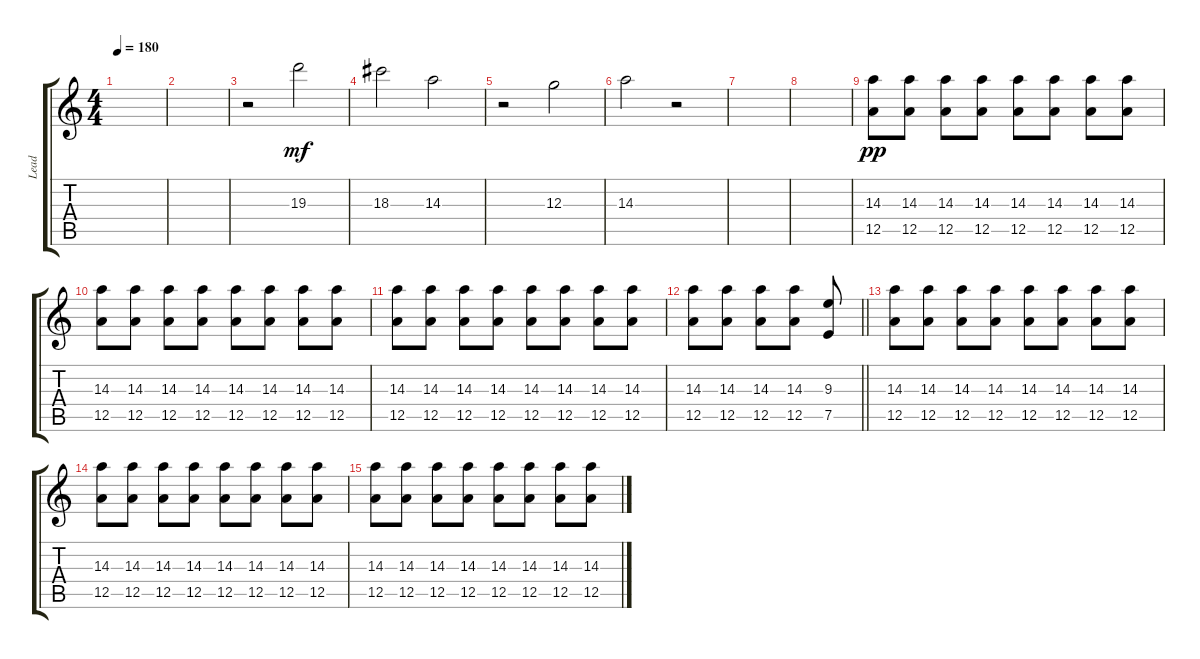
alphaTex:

\track ("Lead" "Lead") {instrument overdrivenguitar}
\staff {score tabs}
\tuning (E4 B3 G3 D3 A2 D2) {hide}
\ts (4 4)
\tempo 180
\clef g2
\ks c
|
|
r.2 19.3.2{dy mf} |
18.3.2 14.3.2 |
r.2 12.3.2 |
14.3.2 r.2 |
|
|
(14.3 12.5).8{dy pp instrument distortionguitar} (14.3 12.5).8 (14.3 12.5).8 (14.3 12.5).8 (14.3 12.5).8 (14.3 12.5).8 (14.3 12.5).8 (14.3 12.5).8 |
(14.3 12.5).8{instrument distortionguitar} (14.3 12.5).8 (14.3 12.5).8 (14.3 12.5).8 (14.3 12.5).8 (14.3 12.5).8 (14.3 12.5).8 (14.3 12.5).8 |
(14.3 12.5).8{instrument distortionguitar} (14.3 12.5).8 (14.3 12.5).8 (14.3 12.5).8 (14.3 12.5).8 (14.3 12.5).8 (14.3 12.5).8 (14.3 12.5).8 |
\barLineRight lightlight
(14.3 12.5).8{instrument distortionguitar} (14.3 12.5).8 (14.3 12.5).8 (14.3 12.5).8 (9.3 7.5).8 |
(14.3 12.5).8{instrument distortionguitar} (14.3 12.5).8 (14.3 12.5).8 (14.3 12.5).8 (14.3 12.5).8 (14.3 12.5).8 (14.3 12.5).8 (14.3 12.5).8 |
(14.3 12.5).8{instrument distortionguitar} (14.3 12.5).8 (14.3 12.5).8 (14.3 12.5).8 (14.3 12.5).8 (14.3 12.5).8 (14.3 12.5).8 (14.3 12.5).8 |
(14.3 12.5).8{instrument distortionguitar} (14.3 12.5).8 (14.3 12.5).8 (14.3 12.5).8 (14.3 12.5).8 (14.3 12.5).8 (14.3 12.5).8 (14.3 12.5).8
